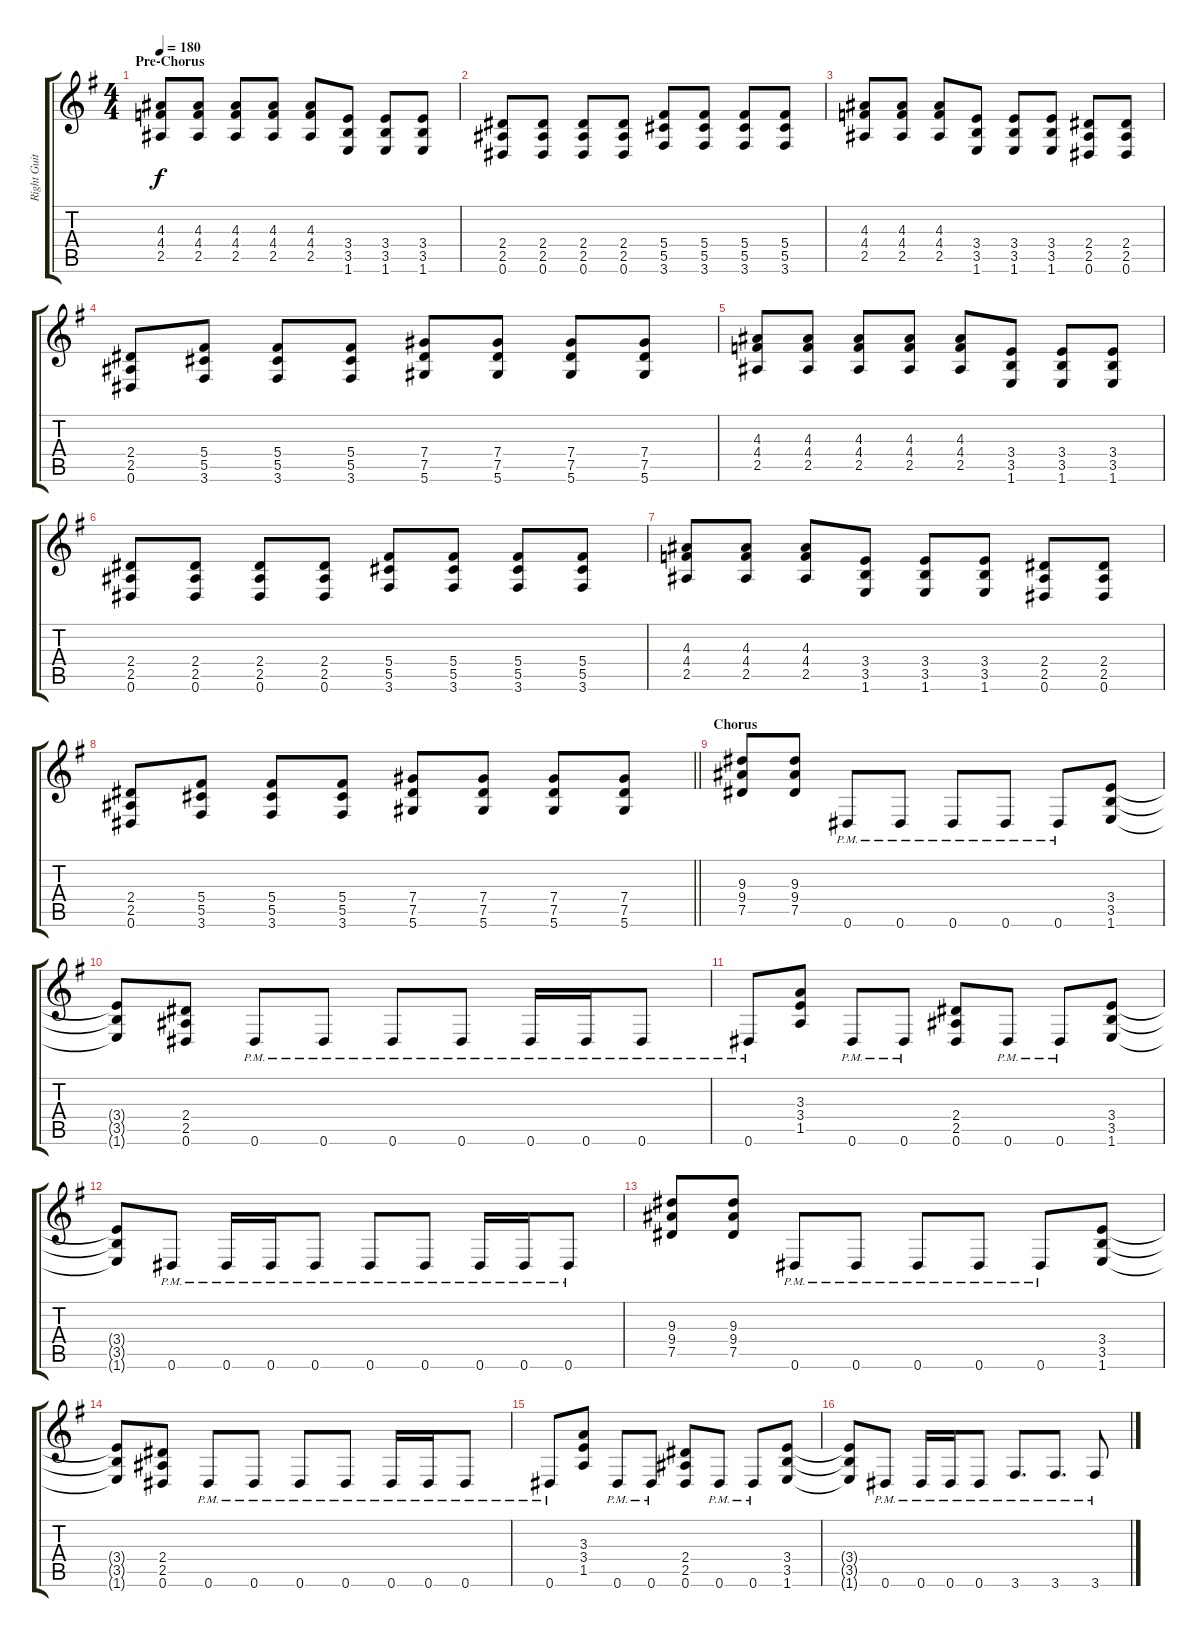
\track ("Right Guitar" "Right Guit") {instrument distortionguitar}
\staff {score tabs}
\tuning (Eb4 Bb3 Gb3 Db3 Ab2 Eb2) {hide}
\ts (4 4)
\section ("" "Pre-Chorus")
\tempo 180
\clef g2
\ks g
(4.3 4.4 2.5).8{dy f} (4.3 4.4 2.5).8 (4.3 4.4 2.5).8 (4.3 4.4 2.5).8 (4.3 4.4 2.5).8 (3.4 3.5 1.6).8 (3.4 3.5 1.6).8 (3.4 3.5 1.6).8 |
(2.4 2.5 0.6).8 (2.4 2.5 0.6).8 (2.4 2.5 0.6).8 (2.4 2.5 0.6).8 (5.4 5.5 3.6).8 (5.4 5.5 3.6).8 (5.4 5.5 3.6).8 (5.4 5.5 3.6).8 |
(4.3 4.4 2.5).8 (4.3 4.4 2.5).8 (4.3 4.4 2.5).8 (3.4 3.5 1.6).8 (3.4 3.5 1.6).8 (3.4 3.5 1.6).8 (2.4 2.5 0.6).8 (2.4 2.5 0.6).8 |
(2.4 2.5 0.6).8 (5.4 5.5 3.6).8 (5.4 5.5 3.6).8 (5.4 5.5 3.6).8 (7.4 7.5 5.6).8 (7.4 7.5 5.6).8 (7.4 7.5 5.6).8 (7.4 7.5 5.6).8 |
(4.3 4.4 2.5).8 (4.3 4.4 2.5).8 (4.3 4.4 2.5).8 (4.3 4.4 2.5).8 (4.3 4.4 2.5).8 (3.4 3.5 1.6).8 (3.4 3.5 1.6).8 (3.4 3.5 1.6).8 |
(2.4 2.5 0.6).8 (2.4 2.5 0.6).8 (2.4 2.5 0.6).8 (2.4 2.5 0.6).8 (5.4 5.5 3.6).8 (5.4 5.5 3.6).8 (5.4 5.5 3.6).8 (5.4 5.5 3.6).8 |
(4.3 4.4 2.5).8 (4.3 4.4 2.5).8 (4.3 4.4 2.5).8 (3.4 3.5 1.6).8 (3.4 3.5 1.6).8 (3.4 3.5 1.6).8 (2.4 2.5 0.6).8 (2.4 2.5 0.6).8 |
\barLineRight lightlight
(2.4 2.5 0.6).8 (5.4 5.5 3.6).8 (5.4 5.5 3.6).8 (5.4 5.5 3.6).8 (7.4 7.5 5.6).8 (7.4 7.5 5.6).8 (7.4 7.5 5.6).8 (7.4 7.5 5.6).8 |
\section ("" "Chorus")
(9.3 9.4 7.5).8 (9.3 9.4 7.5).8 0.6{pm}.8 0.6{pm}.8 0.6{pm}.8 0.6{pm}.8 0.6{pm}.8 (3.4 3.5 1.6).8 |
(3.4{t} 3.5{t} 1.6{t}).8 (2.4 2.5 0.6).8 0.6{pm}.8 0.6{pm}.8 0.6{pm}.8 0.6{pm}.8 0.6{pm}.16 0.6{pm}.16 0.6{pm}.8 |
0.6{pm}.8 (3.3 3.4 1.5).8 0.6{pm}.8 0.6{pm}.8 (2.4 2.5 0.6).8 0.6{pm}.8 0.6{pm}.8 (3.4 3.5 1.6).8 |
(3.4{t} 3.5{t} 1.6{t}).8 0.6{pm}.8 0.6{pm}.16 0.6{pm}.16 0.6{pm}.8 0.6{pm}.8 0.6{pm}.8 0.6{pm}.16 0.6{pm}.16 0.6{pm}.8 |
(9.3 9.4 7.5).8 (9.3 9.4 7.5).8 0.6{pm}.8 0.6{pm}.8 0.6{pm}.8 0.6{pm}.8 0.6{pm}.8 (3.4 3.5 1.6).8 |
(3.4{t} 3.5{t} 1.6{t}).8 (2.4 2.5 0.6).8 0.6{pm}.8 0.6{pm}.8 0.6{pm}.8 0.6{pm}.8 0.6{pm}.16 0.6{pm}.16 0.6{pm}.8 |
0.6{pm}.8 (3.3 3.4 1.5).8 0.6{pm}.8 0.6{pm}.8 (2.4 2.5 0.6).8 0.6{pm}.8 0.6{pm}.8 (3.4 3.5 1.6).8 |
(3.4{t} 3.5{t} 1.6{t}).8 0.6{pm}.8 0.6{pm}.16 0.6{pm}.16 0.6{pm}.8 3.6{pm}.8{d} 3.6{pm}.8{d} 3.6{pm}.8
